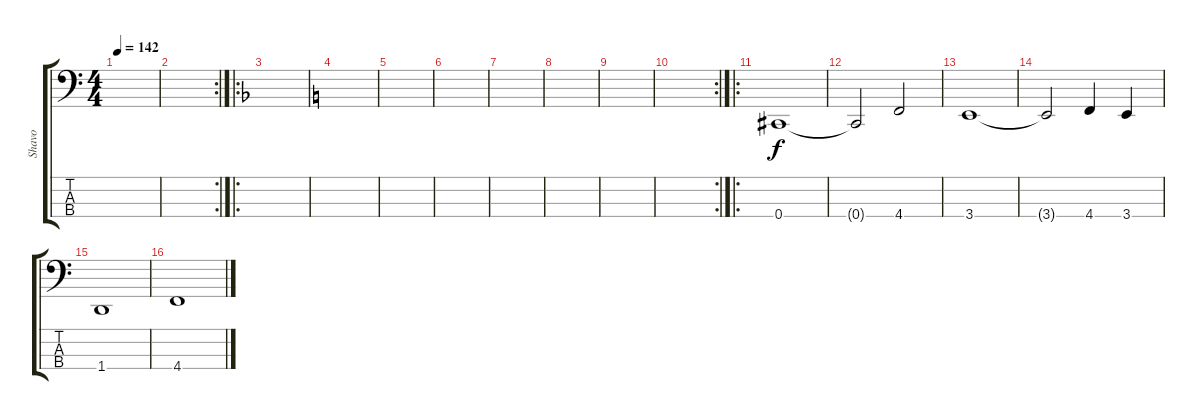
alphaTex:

\track ("Shavo" "Shavo") {instrument electricbasspick}
\staff {score tabs}
\tuning (Gb2 Db2 Ab1 Db1) {hide}
\ts (4 4)
\tempo 142
\clef f4
\ks c
|
\rc 2
|
\ro
\ks f
|
\ks c
|
|
|
|
|
|
\rc 2
|
\ro
0.4.1 |
0.4{t}.2 4.4.2 |
3.4.1 |
3.4{t}.2 4.4.4 3.4.4 |
1.4.1 |
4.4.1
